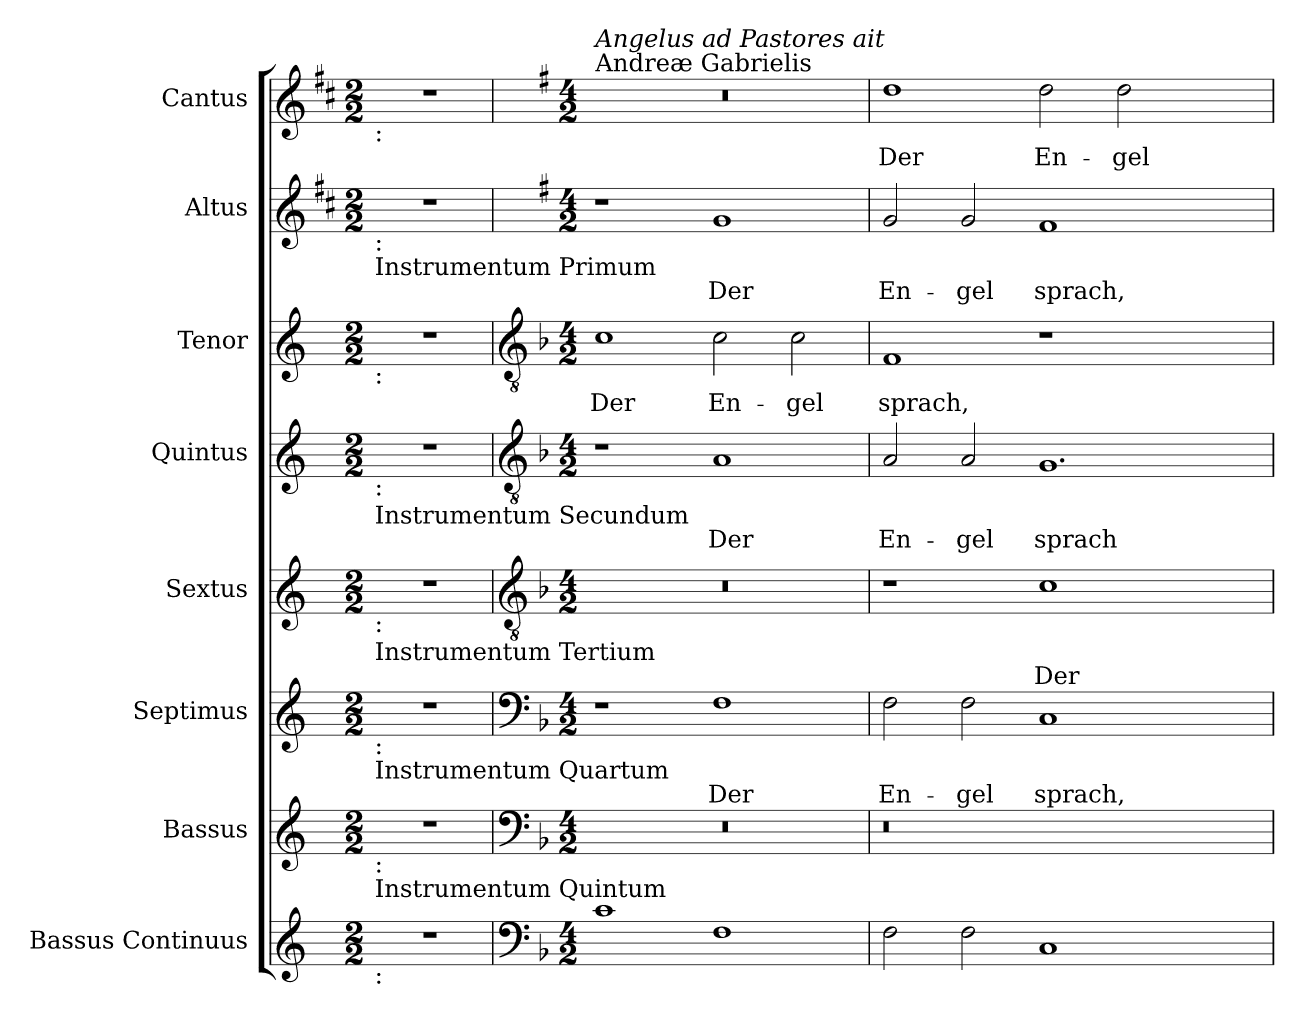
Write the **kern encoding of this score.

**kern	**kern	**kern	**text	**kern	**text	**kern	**text	**kern	**text	**kern	**text	**kern	**text
*part8	*part7	*part6	*part6	*part5	*part5	*part4	*part4	*part3	*part3	*part2	*part2	*part1	*part1
*staff8	*staff7	*staff6	*staff6	*staff5	*staff5	*staff4	*staff4	*staff3	*staff3	*staff2	*staff2	*staff1	*staff1
*I"Bassus Continuus	*I"Bassus	*I"Septimus	*	*I"Sextus	*	*I"Quintus	*	*I"Tenor	*	*I"Altus	*	*I"Cantus	*
*I'Bsn	*	*	*	*	*	*	*	*	*	*	*	*	*
*clefG2	*clefG2	*clefG2	*	*clefG2	*	*clefG2	*	*clefG2	*	*clefG2	*	*clefG2	*
*	*	*	*	*	*	*	*	*	*	*ITrd1c2	*	*ITrd1c2	*
*k[]	*k[]	*k[]	*	*k[]	*	*k[]	*	*k[]	*	*k[]	*	*k[]	*
*C:	*C:	*C:	*	*C:	*	*C:	*	*C:	*	*C:	*	*C:	*
*M2/2	*M2/2	*M2/2	*	*M2/2	*	*M2/2	*	*M2/2	*	*M2/2	*	*M2/2	*
=	=	=	=	=	=	=	=	=	=	=	=	=	=
!	!	!	!	!	!	!	!	!	!	!	!	!LO:TX:b:t=&colon;	!
!	!	!	!	!	!	!	!	!	!	!LO:TX:b:t=&colon;	!	!	!
!	!	!	!	!	!	!	!	!	!	!LO:TX:b:t=Instrumentum Primum	!	!	!
!	!	!	!	!	!	!	!	!LO:TX:b:t=&colon;	!	!	!	!	!
!	!	!	!	!	!	!LO:TX:b:t=&colon;	!	!	!	!	!	!	!
!	!	!	!	!	!	!LO:TX:b:t=Instrumentum Secundum	!	!	!	!	!	!	!
!	!	!	!	!LO:TX:b:t=&colon;	!	!	!	!	!	!	!	!	!
!	!	!	!	!LO:TX:b:t=Instrumentum Tertium	!	!	!	!	!	!	!	!	!
!	!	!LO:TX:b:t=&colon;	!	!	!	!	!	!	!	!	!	!	!
!	!	!LO:TX:b:t=Instrumentum Quartum	!	!	!	!	!	!	!	!	!	!	!
!	!LO:TX:b:t=&colon;	!	!	!	!	!	!	!	!	!	!	!	!
!	!LO:TX:b:t=Instrumentum Quintum	!	!	!	!	!	!	!	!	!	!	!	!
!LO:TX:b:t=&colon;	!	!	!	!	!	!	!	!	!	!	!	!	!
1r	1r	1r	.	1r	.	1r	.	1r	.	1r	.	1r	.
!!LO:LB:g=z
=1	=1	=1	=1	=1	=1	=1	=1	=1	=1	=1	=1	=1	=1
*clefF4	*clefF4	*clefF4	*	*clefGv2	*	*clefGv2	*	*clefGv2	*	*	*	*	*
*k[b-]	*k[b-]	*k[b-]	*	*k[b-]	*	*k[b-]	*	*k[b-]	*	*k[b-]	*	*k[b-]	*
*F:	*F:	*F:	*	*F:	*	*F:	*	*F:	*	*F:	*	*F:	*
*M4/2	*M4/2	*M4/2	*	*M4/2	*	*M4/2	*	*M4/2	*	*M4/2	*	*M4/2	*
!	!	!	!	!	!	!	!	!	!	!	!	!LO:TX:a:t=Andreæ Gabrielis	!
!	!	!	!	!	!	!	!	!	!	!	!	!LO:TX:a:i:t=Angelus ad Pastores ait	!
!	!	!	!	!	!	!	!	!	!LO:LY:b	!	!	!	!
1c	0r	1r	.	0r	.	1r	.	1c	Der	1r	.	0r	.
!	!	!	!LO:LY:b	!	!	!	!LO:LY:b	!	!LO:LY:b	!	!LO:LY:b	!	!
1F	.	1F	Der	.	.	1A	Der	2c	En-	1f	Der	.	.
!	!	!	!	!	!	!	!	!	!LO:LY:b	!	!	!	!
.	.	.	.	.	.	.	.	2c	-gel	.	.	.	.
=2	=2	=2	=2	=2	=2	=2	=2	=2	=2	=2	=2	=2	=2
!	!	!	!LO:LY:b	!	!	!	!LO:LY:b	!	!LO:LY:b	!	!LO:LY:b	!	!LO:LY:b
2F	0r	2F	En-	1r	.	2A	En-	1F	sprach,	2f	En-	1cc	Der
!	!	!	!LO:LY:b	!	!	!	!LO:LY:b	!	!	!	!LO:LY:b	!	!
2F	.	2F	-gel	.	.	2A	-gel	.	.	2f	-gel	.	.
!	!	!	!LO:LY:b	!	!LO:LY:b	!	!LO:LY:b	!	!	!	!LO:LY:b	!	!LO:LY:b
1C	.	1C	sprach,	1c	Der	1.G	sprach	1r	.	1e	sprach,	2cc	En-
!	!	!	!	!	!	!	!	!	!	!	!	!	!LO:LY:b
.	.	.	.	.	.	.	.	.	.	.	.	2cc	-gel
2ryy	2ryy	2ryy	.	2ryy	.	.	.	2ryy	.	2ryy	.	2ryy	.
=	=	=	=	=	=	=	=	=	=	=	=	=	=
*-	*-	*-	*-	*-	*-	*-	*-	*-	*-	*-	*-	*-	*-
